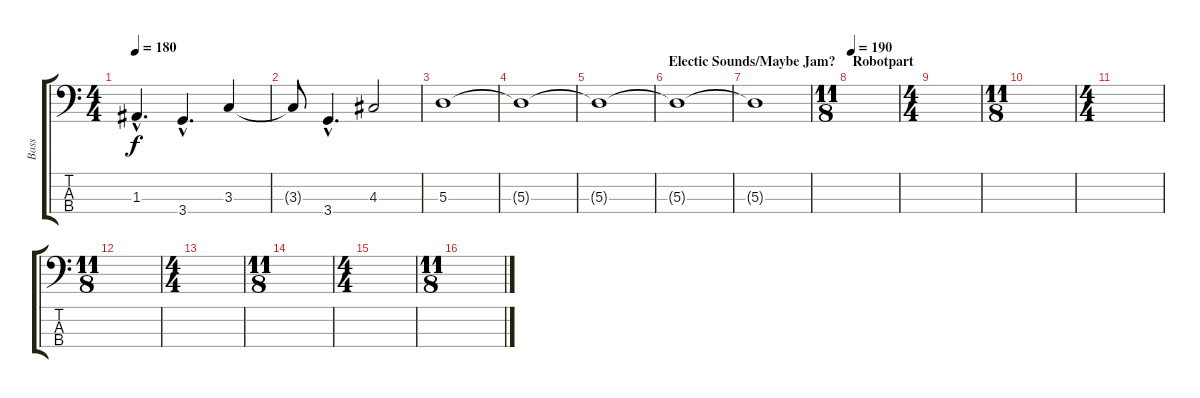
\track ("Bass" "Bass") {instrument electricbassfinger}
\staff {score tabs}
\tuning (G2 D2 A1 E1) {hide}
\ts (4 4)
\tempo 180
\clef f4
\ks c
1.3{hac}.4{d dy f} 3.4{hac}.4{d} 3.3.4 |
3.3{t}.8 3.4{hac}.4{d} 4.3.2 |
5.3.1 |
5.3{t}.1 |
5.3{t}.1 |
\section ("" "Electic Sounds/Maybe Jam?")
5.3{t}.1 |
5.3{t}.1 |
\ts (11 8)
\section ("" "Robotpart")
\tempo 190
|
\ts (4 4)
|
\ts (11 8)
|
\ts (4 4)
|
\ts (11 8)
|
\ts (4 4)
|
\ts (11 8)
|
\ts (4 4)
|
\ts (11 8)
